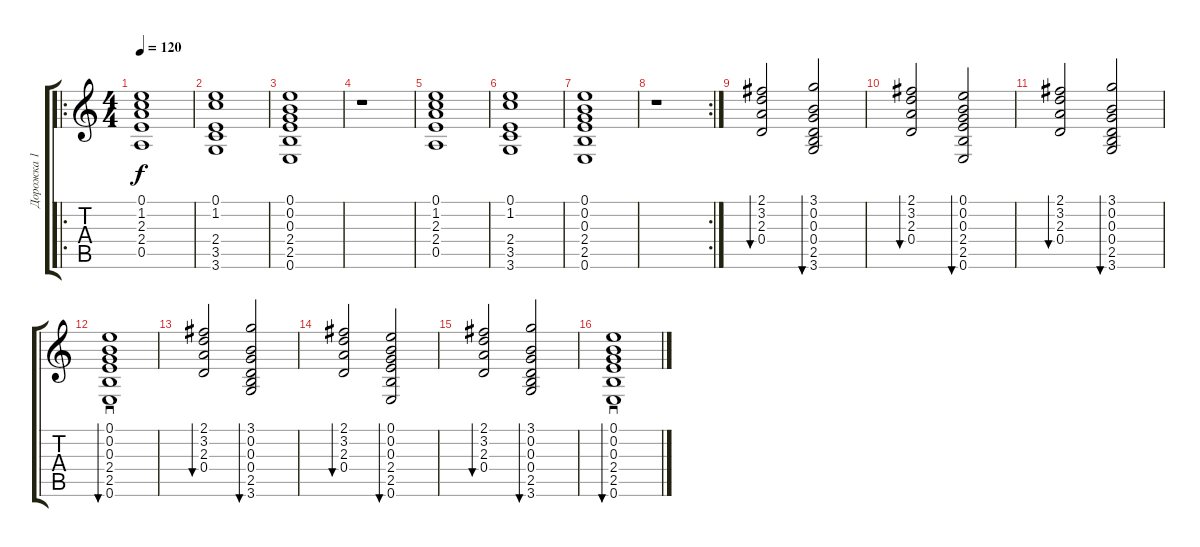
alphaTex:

\track ("Дорожка 1" "Дорожка 1") {instrument electricguitarmuted}
\staff {score tabs}
\tuning (E4 B3 G3 D3 A2 E2) {hide}
\ro
\ts (4 4)
\tempo 120
\clef g2
\ks c
(0.1 1.2 2.3 2.4 0.5).1{dy f} |
(0.1 1.2 2.4 3.5 3.6).1 |
(0.1 0.2 0.3 2.4 2.5 0.6).1 |
r.1 |
(0.1 1.2 2.3 2.4 0.5).1 |
(0.1 1.2 2.4 3.5 3.6).1 |
(0.1 0.2 0.3 2.4 2.5 0.6).1 |
\rc 2
r.1 |
(2.1 3.2 2.3 0.4).2{bu 120} (3.1 0.2 0.3 0.4 2.5 3.6).2{bu 120} |
(2.1 3.2 2.3 0.4).2{bu 120} (0.1 0.2 0.3 2.4 2.5 0.6).2{bu 120} |
(2.1 3.2 2.3 0.4).2{bu 120} (3.1 0.2 0.3 0.4 2.5 3.6).2{bu 120} |
(0.1 0.2 0.3 2.4 2.5 0.6).1{sd bu 120} |
(2.1 3.2 2.3 0.4).2{bu 120} (3.1 0.2 0.3 0.4 2.5 3.6).2{bu 120} |
(2.1 3.2 2.3 0.4).2{bu 120} (0.1 0.2 0.3 2.4 2.5 0.6).2{bu 120} |
(2.1 3.2 2.3 0.4).2{bu 120} (3.1 0.2 0.3 0.4 2.5 3.6).2{bu 120} |
(0.1 0.2 0.3 2.4 2.5 0.6).1{sd bu 120}
